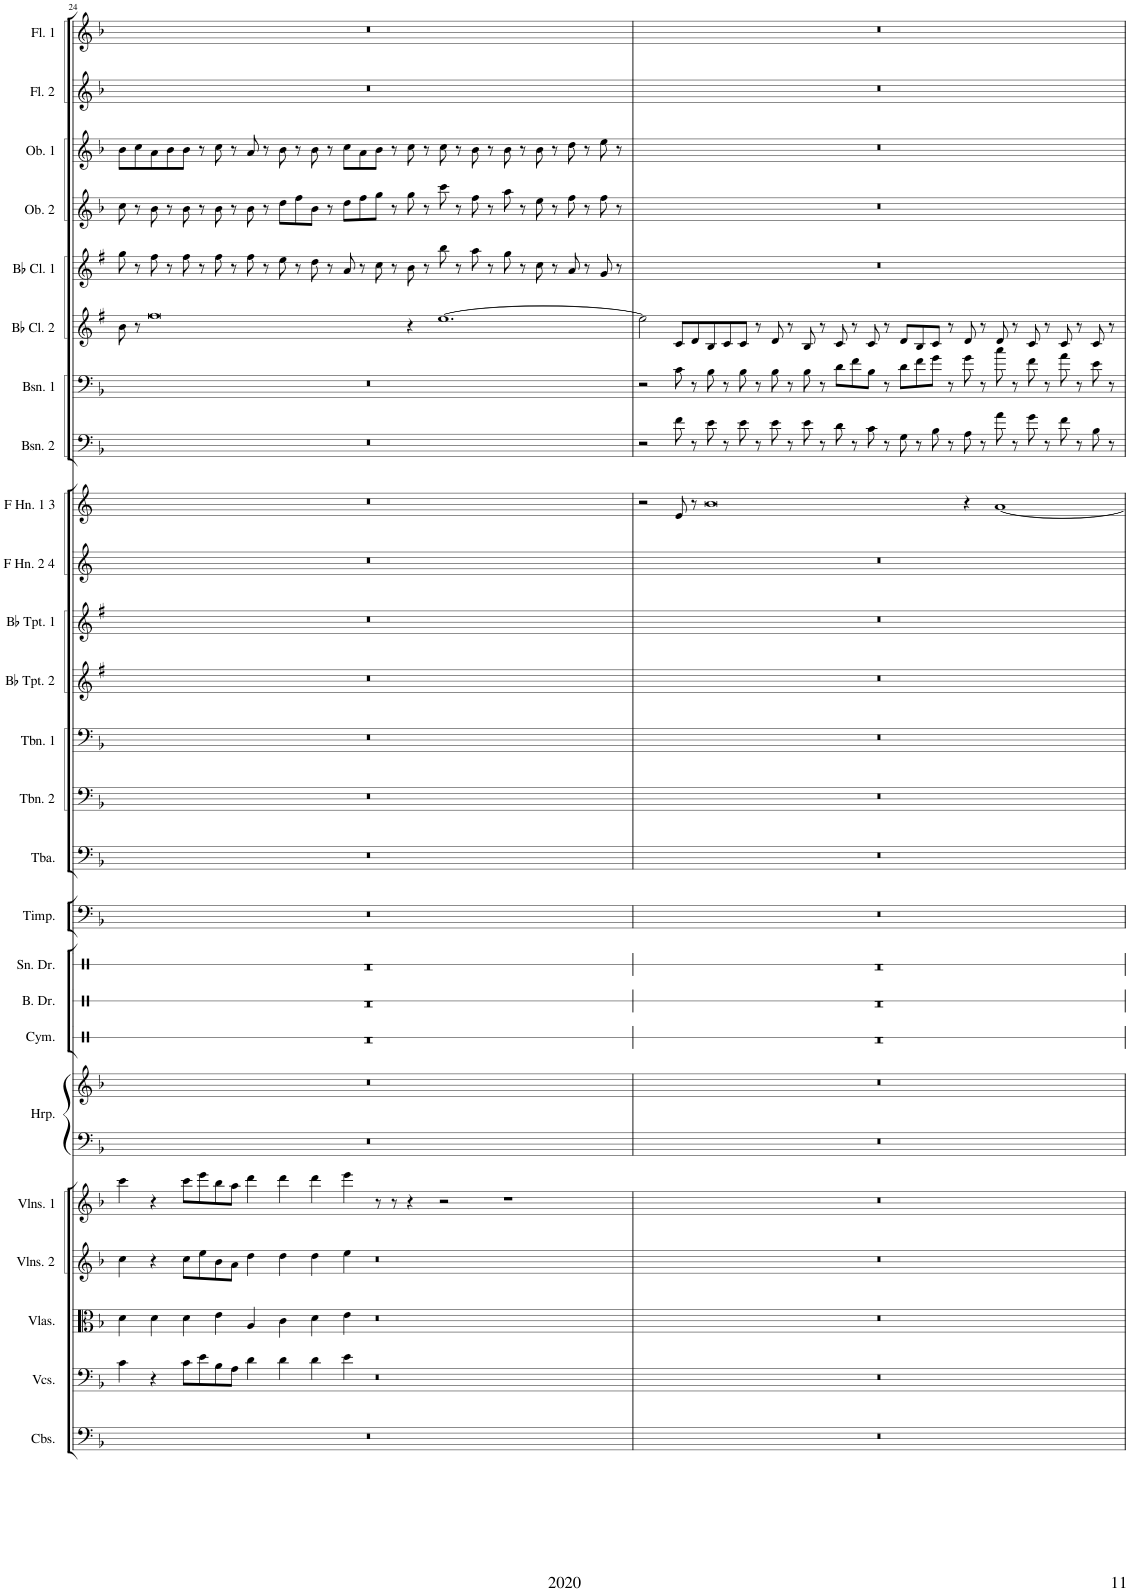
**kern	**kern	**kern	**kern	**kern	**kern	**kern	**kern	**kern	**kern	**kern	**kern	**kern	**kern	**kern	**kern	**kern	**kern	**kern	**kern	**kern	**kern	**kern	**kern	**kern	**kern
*part25	*part24	*part23	*part22	*part21	*part20	*part20	*part19	*part18	*part17	*part16	*part15	*part14	*part13	*part12	*part11	*part10	*part9	*part8	*part7	*part6	*part5	*part4	*part3	*part2	*part1
*staff26	*staff25	*staff24	*staff23	*staff22	*staff21	*staff20	*staff19	*staff18	*staff17	*staff16	*staff15	*staff14	*staff13	*staff12	*staff11	*staff10	*staff9	*staff8	*staff7	*staff6	*staff5	*staff4	*staff3	*staff2	*staff1
*I"Contrabasses	*I"Violoncellos	*I"Violas	*I"Violins 2	*I"Violins 1	*I"Harp	*	*I"Cymbal	*I"Bass Drum	*I"Snare Drum	*I"Timpani	*I"Tuba	*I"Trombone 2	*I"Trombone 1	*I"Bb Trumpet 2	*I"Bb Trumpet 1	*I"F Horn 2 &amp; 4	*I"F Horn 1 &amp; 3	*I"Bassoon 2	*I"Bassoon 1	*I"Bb Clarinet 2	*I"Bb Clarinet 1	*I"Oboe 2	*I"Oboe 1	*I"Flute 2	*I"Flute 1
*I'Cbs.	*I'Vcs.	*I'Vlas.	*I'Vlns. 2	*I'Vlns. 1	*I'Hrp.	*	*I'Cym.	*I'B. Dr.	*I'Sn. Dr.	*I'Timp.	*I'Tba.	*I'Tbn. 2	*I'Tbn. 1	*I'Bb Tpt. 2	*I'Bb Tpt. 1	*I'F Hn. 2 4	*I'F Hn. 1 3	*I'Bsn. 2	*I'Bsn. 1	*I'Bb Cl. 2	*I'Bb Cl. 1	*I'Ob. 2	*I'Ob. 1	*I'Fl. 2	*I'Fl. 1
!!LO:PB:g=z
*clefF4	*clefF4	*clefC3	*clefG2	*clefG2	*clefF4	*clefG2	*clefX	*clefX	*clefX	*clefF4	*clefF4	*clefF4	*clefF4	*clefG2	*clefG2	*clefG2	*clefG2	*clefF4	*clefF4	*clefG2	*clefG2	*clefG2	*clefG2	*clefG2	*clefG2
*Trd7c12	*	*	*	*	*	*	*	*	*	*	*	*	*	*Trd1c2	*Trd1c2	*Trd4c7	*Trd4c7	*	*	*Trd1c2	*Trd1c2	*	*	*	*
*k[b-]	*k[b-]	*k[b-]	*k[b-]	*k[b-]	*k[b-]	*k[b-]	*k[]	*k[]	*k[]	*k[b-]	*k[b-]	*k[b-]	*k[b-]	*k[f#]	*k[f#]	*k[]	*k[]	*k[b-]	*k[b-]	*k[f#]	*k[f#]	*k[b-]	*k[b-]	*k[b-]	*k[b-]
*M16/4	*M16/4	*M16/4	*M16/4	*M16/4	*M16/4	*M16/4	*M16/4	*M16/4	*M16/4	*M16/4	*M16/4	*M16/4	*M16/4	*M16/4	*M16/4	*M16/4	*M16/4	*M16/4	*M16/4	*M16/4	*M16/4	*M16/4	*M16/4	*M16/4	*M16/4
=24	=24	=24	=24	=24	=24	=24	=24	=24	=24	=24	=24	=24	=24	=24	=24	=24	=24	=24	=24	=24	=24	=24	=24	=24	=24
00r	4c\	4d\	4cc\	4ccc\	00r	00r	00r	00r	00r	00r	00r	00r	00r	00r	00r	00r	00r	00r	00r	8b\	8gg\	8cc\	8b-\L	00r	00r
.	.	.	.	.	.	.	.	.	.	.	.	.	.	.	.	.	.	.	.	8r	8r	8r	8cc\	.	.
.	4r	4d\	4r	4r	.	.	.	.	.	.	.	.	.	.	.	.	.	.	.	0ff#	8ff#\	8b-\	8a\	.	.
.	.	.	.	.	.	.	.	.	.	.	.	.	.	.	.	.	.	.	.	.	8r	8r	8b-\	.	.
.	8c\L	4d\	8cc\L	8ccc\L	.	.	.	.	.	.	.	.	.	.	.	.	.	.	.	.	8ff#\	8b-\	8b-\J	.	.
.	8e\	.	8ee\	8eee\	.	.	.	.	.	.	.	.	.	.	.	.	.	.	.	.	8r	8r	8r	.	.
.	8B-\	4e\	8b-\	8bb-\	.	.	.	.	.	.	.	.	.	.	.	.	.	.	.	.	8ff#\	8b-\	8cc\	.	.
.	8A\J	.	8a\J	8aa\J	.	.	.	.	.	.	.	.	.	.	.	.	.	.	.	.	8r	8r	8r	.	.
.	4d\	4A/	4dd\	4ddd\	.	.	.	.	.	.	.	.	.	.	.	.	.	.	.	.	8ff#\	8b-\	8a/	.	.
.	.	.	.	.	.	.	.	.	.	.	.	.	.	.	.	.	.	.	.	.	8r	8r	8r	.	.
.	4d\	4c\	4dd\	4ddd\	.	.	.	.	.	.	.	.	.	.	.	.	.	.	.	.	8ee\	8dd\L	8b-\	.	.
.	.	.	.	.	.	.	.	.	.	.	.	.	.	.	.	.	.	.	.	.	8r	8ff\	8r	.	.
.	4d\	4d\	4dd\	4ddd\	.	.	.	.	.	.	.	.	.	.	.	.	.	.	.	.	8dd\	8b-\J	8b-\	.	.
.	.	.	.	.	.	.	.	.	.	.	.	.	.	.	.	.	.	.	.	.	8r	8r	8r	.	.
.	4e\	4e\	4ee\	4eee\	.	.	.	.	.	.	.	.	.	.	.	.	.	.	.	.	8a/	8dd\L	8cc\L	.	.
.	.	.	.	.	.	.	.	.	.	.	.	.	.	.	.	.	.	.	.	.	8r	8ff\	8a\	.	.
.	0r	0r	0r	8r	.	.	.	.	.	.	.	.	.	.	.	.	.	.	.	.	8cc\	8gg\J	8b-\J	.	.
.	.	.	.	8r	.	.	.	.	.	.	.	.	.	.	.	.	.	.	.	.	8r	8r	8r	.	.
.	.	.	.	4r	.	.	.	.	.	.	.	.	.	.	.	.	.	.	.	4r	8b\	8gg\	8cc\	.	.
.	.	.	.	.	.	.	.	.	.	.	.	.	.	.	.	.	.	.	.	.	8r	8r	8r	.	.
.	.	.	.	2r	.	.	.	.	.	.	.	.	.	.	.	.	.	.	.	[1.ee	8bb\	8ccc\	8cc\	.	.
.	.	.	.	.	.	.	.	.	.	.	.	.	.	.	.	.	.	.	.	.	8r	8r	8r	.	.
.	.	.	.	.	.	.	.	.	.	.	.	.	.	.	.	.	.	.	.	.	8aa\	8ff\	8b-\	.	.
.	.	.	.	.	.	.	.	.	.	.	.	.	.	.	.	.	.	.	.	.	8r	8r	8r	.	.
.	.	.	.	1r	.	.	.	.	.	.	.	.	.	.	.	.	.	.	.	.	8gg\	8aa\	8b-\	.	.
.	.	.	.	.	.	.	.	.	.	.	.	.	.	.	.	.	.	.	.	.	8r	8r	8r	.	.
.	.	.	.	.	.	.	.	.	.	.	.	.	.	.	.	.	.	.	.	.	8cc\	8ee\	8b-\	.	.
.	.	.	.	.	.	.	.	.	.	.	.	.	.	.	.	.	.	.	.	.	8r	8r	8r	.	.
.	.	.	.	.	.	.	.	.	.	.	.	.	.	.	.	.	.	.	.	.	8a/	8ff\	8dd\	.	.
.	.	.	.	.	.	.	.	.	.	.	.	.	.	.	.	.	.	.	.	.	8r	8r	8r	.	.
.	.	.	.	.	.	.	.	.	.	.	.	.	.	.	.	.	.	.	.	.	8g/	8ff\	8ee\	.	.
.	.	.	.	.	.	.	.	.	.	.	.	.	.	.	.	.	.	.	.	.	8r	8r	8r	.	.
=25	=25	=25	=25	=25	=25	=25	=25	=25	=25	=25	=25	=25	=25	=25	=25	=25	=25	=25	=25	=25	=25	=25	=25	=25	=25
00r	00r	00r	00r	00r	00r	00r	00r	00r	00r	00r	00r	00r	00r	00r	00r	00r	2r	2r	2r	2ee\]	00r	00r	00r	00r	00r
.	.	.	.	.	.	.	.	.	.	.	.	.	.	.	.	.	8e/	8f\	8c\	8c/L	.	.	.	.	.
.	.	.	.	.	.	.	.	.	.	.	.	.	.	.	.	.	8r	8r	8r	8d/	.	.	.	.	.
.	.	.	.	.	.	.	.	.	.	.	.	.	.	.	.	.	0b	8e\	8B-\	8B/	.	.	.	.	.
.	.	.	.	.	.	.	.	.	.	.	.	.	.	.	.	.	.	8r	8r	8c/	.	.	.	.	.
.	.	.	.	.	.	.	.	.	.	.	.	.	.	.	.	.	.	8e\	8B-\	8c/J	.	.	.	.	.
.	.	.	.	.	.	.	.	.	.	.	.	.	.	.	.	.	.	8r	8r	8r	.	.	.	.	.
.	.	.	.	.	.	.	.	.	.	.	.	.	.	.	.	.	.	8e\	8B-\	8d/	.	.	.	.	.
.	.	.	.	.	.	.	.	.	.	.	.	.	.	.	.	.	.	8r	8r	8r	.	.	.	.	.
.	.	.	.	.	.	.	.	.	.	.	.	.	.	.	.	.	.	8e\	8B-\	8B/	.	.	.	.	.
.	.	.	.	.	.	.	.	.	.	.	.	.	.	.	.	.	.	8r	8r	8r	.	.	.	.	.
.	.	.	.	.	.	.	.	.	.	.	.	.	.	.	.	.	.	8d\	8d\L	8c/	.	.	.	.	.
.	.	.	.	.	.	.	.	.	.	.	.	.	.	.	.	.	.	8r	8f\	8r	.	.	.	.	.
.	.	.	.	.	.	.	.	.	.	.	.	.	.	.	.	.	.	8c\	8B-\J	8c/	.	.	.	.	.
.	.	.	.	.	.	.	.	.	.	.	.	.	.	.	.	.	.	8r	8r	8r	.	.	.	.	.
.	.	.	.	.	.	.	.	.	.	.	.	.	.	.	.	.	.	8G\	8d\L	8d/L	.	.	.	.	.
.	.	.	.	.	.	.	.	.	.	.	.	.	.	.	.	.	.	8r	8f\	8B/	.	.	.	.	.
.	.	.	.	.	.	.	.	.	.	.	.	.	.	.	.	.	.	8B-\	8g\J	8c/J	.	.	.	.	.
.	.	.	.	.	.	.	.	.	.	.	.	.	.	.	.	.	.	8r	8r	8r	.	.	.	.	.
.	.	.	.	.	.	.	.	.	.	.	.	.	.	.	.	.	4r	8A\	8g\	8d/	.	.	.	.	.
.	.	.	.	.	.	.	.	.	.	.	.	.	.	.	.	.	.	8r	8r	8r	.	.	.	.	.
.	.	.	.	.	.	.	.	.	.	.	.	.	.	.	.	.	[1a	8a\	8cc\	8d/	.	.	.	.	.
.	.	.	.	.	.	.	.	.	.	.	.	.	.	.	.	.	.	8r	8r	8r	.	.	.	.	.
.	.	.	.	.	.	.	.	.	.	.	.	.	.	.	.	.	.	8g\	8f\	8c/	.	.	.	.	.
.	.	.	.	.	.	.	.	.	.	.	.	.	.	.	.	.	.	8r	8r	8r	.	.	.	.	.
.	.	.	.	.	.	.	.	.	.	.	.	.	.	.	.	.	.	8f\	8a\	8c/	.	.	.	.	.
.	.	.	.	.	.	.	.	.	.	.	.	.	.	.	.	.	.	8r	8r	8r	.	.	.	.	.
.	.	.	.	.	.	.	.	.	.	.	.	.	.	.	.	.	.	8B-\	8e\	8c/	.	.	.	.	.
.	.	.	.	.	.	.	.	.	.	.	.	.	.	.	.	.	.	8r	8r	8r	.	.	.	.	.
=	=	=	=	=	=	=	=	=	=	=	=	=	=	=	=	=	=	=	=	=	=	=	=	=	=
*-	*-	*-	*-	*-	*-	*-	*-	*-	*-	*-	*-	*-	*-	*-	*-	*-	*-	*-	*-	*-	*-	*-	*-	*-	*-
